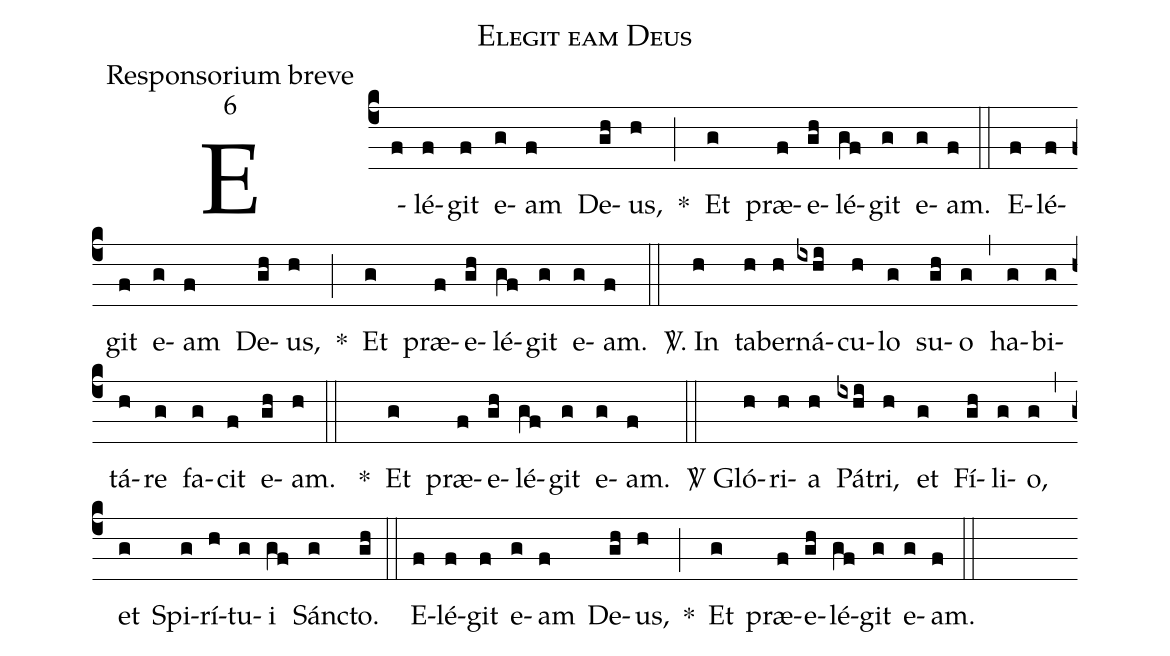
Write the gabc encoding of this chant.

name:Elegit eam Deus;
office-part:Responsorium breve;
mode:6;
%%
(c4) E(f)lé(f)git(f) e(g)am(f) De(gh)us,(h) *(;) Et(g) præ(f)e(gh)lé(gf)git(g) e(g)am.(f) (::)
E(f)lé(f)git(f) e(g)am(f) De(gh)us,(h) *(;) Et(g) præ(f)e(gh)lé(gf)git(g) e(g)am.(f) (::)
<sp>V/</sp>. In(h) ta(h)ber(h)ná(ixhi)cu(h)lo(g) su(gh)o(g) (,) ha(g)bi(g)tá(h)re(g) fa(g)cit(f) e(gh)am.(h) (::)
*() Et(g) præ(f)e(gh)lé(gf)git(g) e(g)am.(f) (::)
<sp>V/</sp> Gló(h)ri(h)a(h) Pá(ixhi)tri,(h) et(g) Fí(gh)li(g)o,(g) (,) et(g) Spi(g)rí(h)tu(g)i(gf) Sán(g)cto.(gh) (::)
E(f)lé(f)git(f) e(g)am(f) De(gh)us,(h) *(;) Et(g) præ(f)e(gh)lé(gf)git(g) e(g)am.(f) (::)
